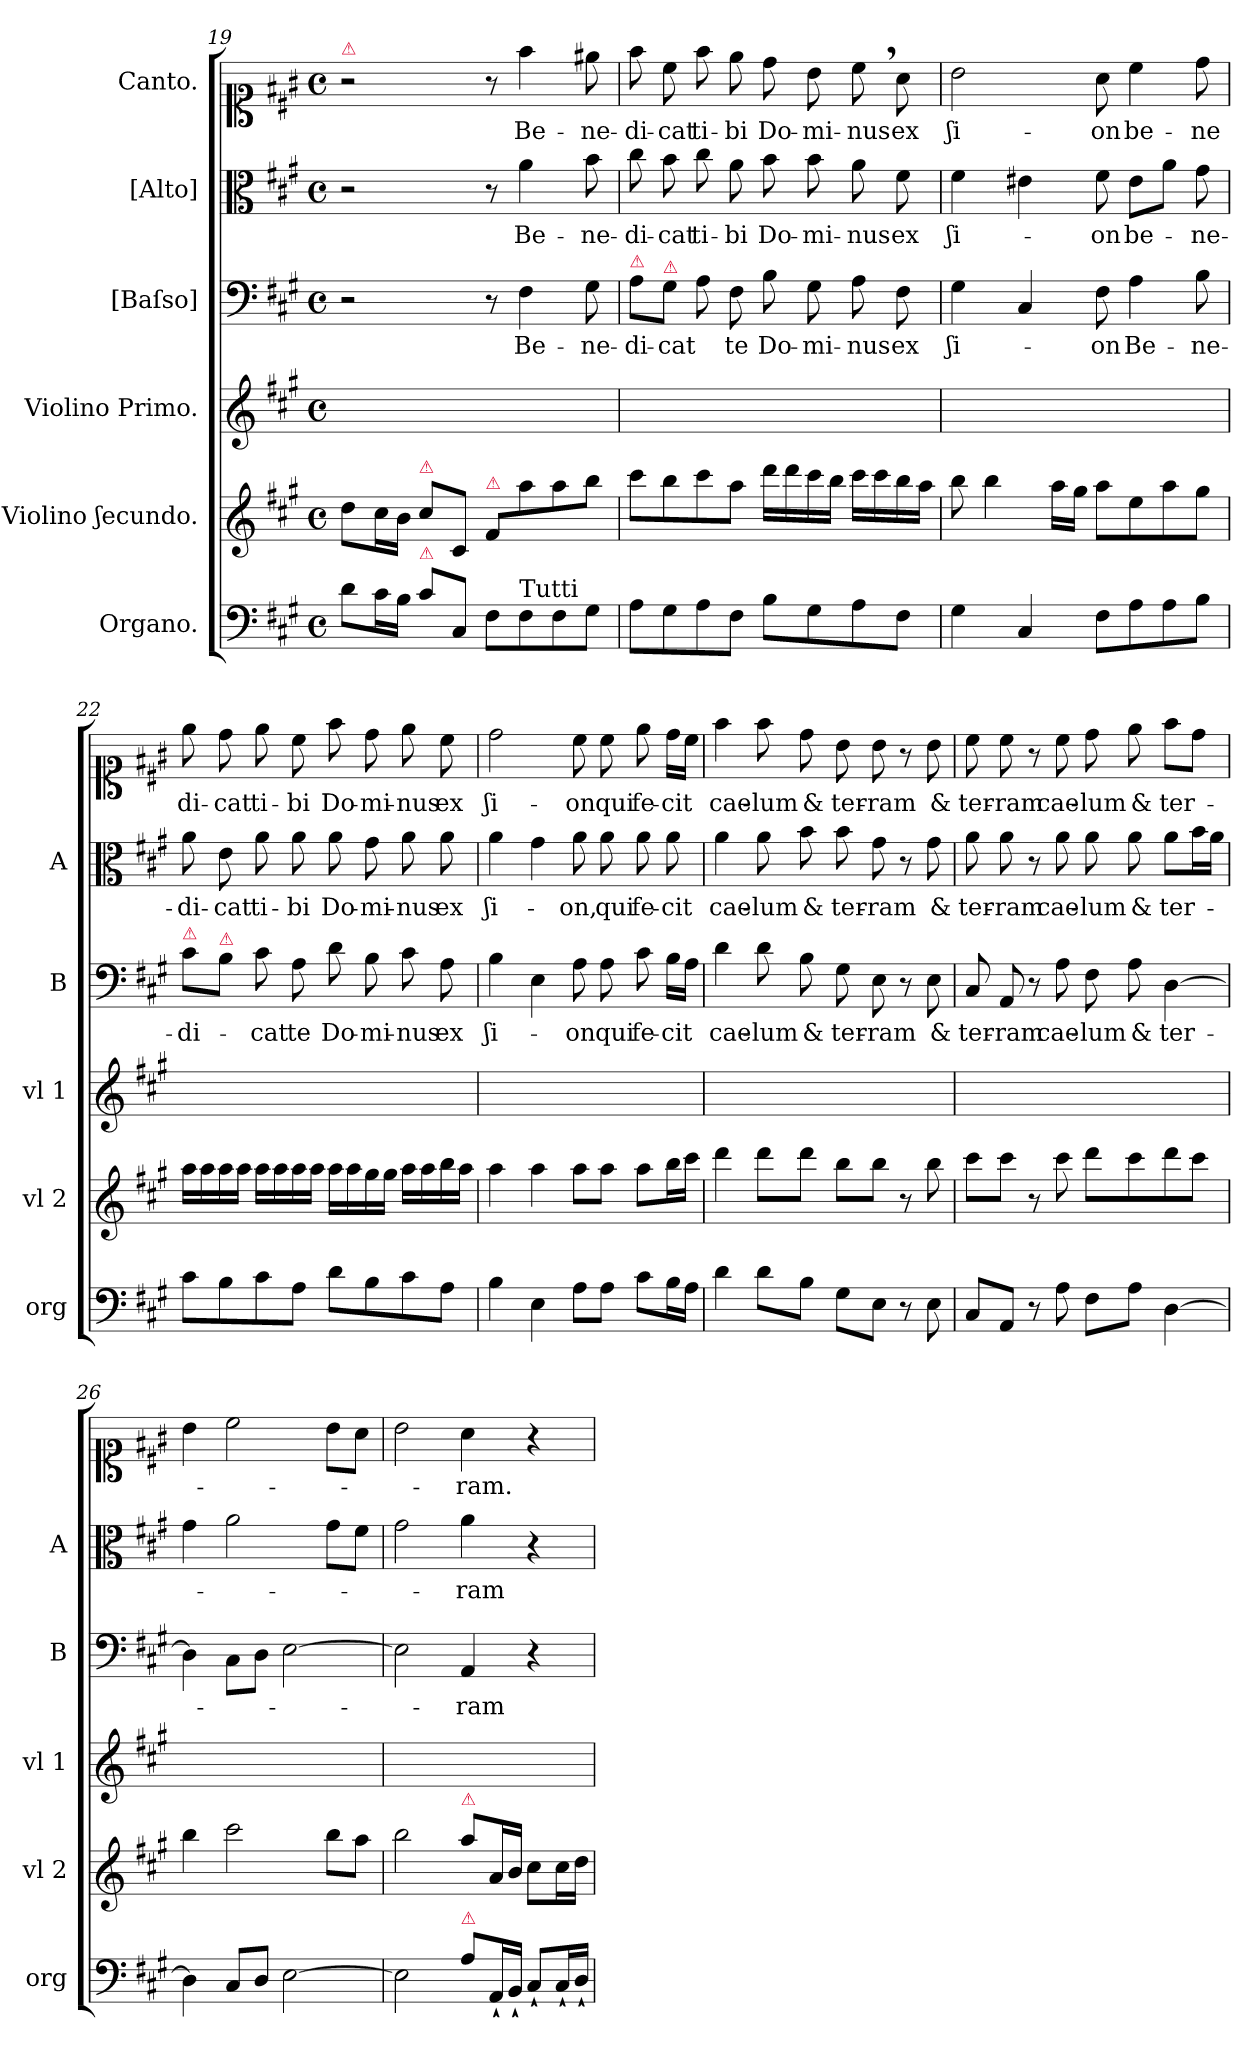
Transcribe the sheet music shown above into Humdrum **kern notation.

**kern	**kern	**kern	**kern	**text	**kern	**text	**kern	**text
*part6	*part5	*part4	*part3	*part3	*part2	*part2	*part1	*part1
*staff6	*staff5	*staff4	*staff3	*staff3	*staff2	*staff2	*staff1	*staff1
*I"Organo.	*I"Violino ʃecundo.	*I"Violino Primo.	*I"[Baſso]	*	*I"[Alto]	*	*I"Canto.	*
*I'org	*I'vl 2	*I'vl 1	*I'B	*	*I'A	*	*	*
*clefF4	*clefG2	*clefG2	*clefF4	*	*clefC3	*	*clefC1	*
*k[f#c#g#]	*k[f#c#g#]	*k[f#c#g#]	*k[f#c#g#]	*	*k[f#c#g#]	*	*k[f#c#g#]	*
*M4/4	*M4/4	*M4/4	*M4/4	*	*M4/4	*	*M4/4	*
*met(c)	*met(c)	*met(c)	*met(c)	*	*met(c)	*	*met(c)	*
=19	=19	=19	=19	=19	=19	=19	=19	=19
!	!	!	!	!	!	!	!LO:TX:a:color=crimson:t=⚠	!
8d\L	8dd\L	1ryy	2r	.	2r	.	2r	.
16c#\L	16cc#\L	.	.	.	.	.	.	.
16B\JJ	16b\JJ	.	.	.	.	.	.	.
!	!LO:TX:a:color=crimson:t=⚠	!	!	!	!	!	!	!
!LO:TX:a:color=crimson:t=⚠	!	!	!	!	!	!	!	!
8c#\L	8cc#\L	.	.	.	.	.	.	.
8C#/J	8c#/J	.	.	.	.	.	.	.
!	!LO:TX:a:color=crimson:t=⚠	!	!	!	!	!	!	!
8F#\L	8f#/L	.	8r	.	8r	.	8r	.
!LO:TX:a:t=Tutti	!	!	!	!	!	!	!	!
8F#\	8aa\	.	4F#\	Be-	4a\	Be-	4ff#\	Be-
8F#\	8aa\	.	.	.	.	.	.	.
8G#\J	8bb\J	.	8G#\	-ne-	8b\	-ne-	8ee#X\	-ne-
=20	=20	=20	=20	=20	=20	=20	=20	=20
!	!	!	!LO:TX:a:color=crimson:t=⚠	!	!	!	!	!
8A\L	8ccc#\L	1ryy	8A\L	-di-	8cc#\	-di-	8ff#\	-di-
!	!	!	!LO:TX:a:color=crimson:t=⚠	!	!	!	!	!
8G#\	8bb\	.	8G#\J	-cat	8b\	-cat	8cc#\	-cat
8A\	8ccc#\	.	8A\	.	8cc#\	ti-	8ff#\	ti-
8F#\J	8aa\J	.	8F#\	te	8a\	-bi	8ee\	-bi
8B\L	16ddd\LL	.	8B\	Do-	8b\	Do-	8dd\	Do-
.	16ddd\	.	.	.	.	.	.	.
8G#\	16ccc#\	.	8G#\	-mi-	8b\	-mi-	8b\	-mi-
.	16bb\JJ	.	.	.	.	.	.	.
8A\	16ccc#\LL	.	8A\	-nus	8a\	-nus	8cc#,\	-nus
.	16ccc#\	.	.	.	.	.	.	.
8F#\J	16bb\	.	8F#\	ex	8f#\	ex	8a\	ex
.	16aa\JJ	.	.	.	.	.	.	.
=21	=21	=21	=21	=21	=21	=21	=21	=21
4G#\	8bb\	1ryy	4G#\	ʃi-	4f#\	ʃi-	2b\	ʃi-
.	4bb\	.	.	.	.	.	.	.
4C#/	.	.	4C#/	.	4e#X\	.	.	.
.	16aa\LL	.	.	.	.	.	.	.
.	16gg#\JJ	.	.	.	.	.	.	.
8F#\L	8aa\L	.	8F#\	-on	8f#\	-on	8a\	-on
8A\	8ee\	.	4A\	Be-	8e#\L	be-	4cc#\	be-
8A\	8aa\	.	.	.	8a\J	.	.	.
8B\J	8gg#\J	.	8B\	-ne-	8g#\	-ne-	8dd\	-ne
=22	=22	=22	=22	=22	=22	=22	=22	=22
!	!	!	!LO:TX:a:color=crimson:t=⚠	!	!	!	!	!
8c#\L	16aa\LL	1ryy	8c#\L	-di-	8a\	-di-	8ee\	di-
.	16aa\	.	.	.	.	.	.	.
!	!	!	!LO:TX:a:color=crimson:t=⚠	!	!	!	!	!
8B\	16aa\	.	8B\J	.	8e\	-cat	8dd\	-cat
.	16aa\JJ	.	.	.	.	.	.	.
8c#\	16aa\LL	.	8c#\	-cat	8a\	ti-	8ee\	ti-
.	16aa\	.	.	.	.	.	.	.
8A\J	16aa\	.	8A\	te	8a\	-bi	8cc#\	-bi
.	16aa\JJ	.	.	.	.	.	.	.
8d\L	16aa\LL	.	8d\	Do-	8a\	Do-	8ff#\	Do-
.	16aa\	.	.	.	.	.	.	.
8B\	16gg#\	.	8B\	-mi-	8g#\	-mi-	8dd\	-mi-
.	16gg#\JJ	.	.	.	.	.	.	.
8c#\	16aa\LL	.	8c#\	-nus	8a\	-nus	8ee\	-nus
.	16aa\	.	.	.	.	.	.	.
8A\J	16bb\	.	8A\	ex	8a\	ex	8cc#\	ex
.	16aa\JJ	.	.	.	.	.	.	.
=23	=23	=23	=23	=23	=23	=23	=23	=23
4B\	4aa\	1ryy	4B\	ʃi-	4a\	ʃi-	2dd\	ʃi-
4E\	4aa\	.	4E\	.	4g#\	.	.	.
8A\L	8aa\L	.	8A\	-on	8a\	-on,	8cc#\	-on
8A\J	8aa\J	.	8A\	qui	8a\	qui	8cc#\	qui
8c#\L	8aa\L	.	8c#\	fe-	8a\	fe-	8ee\	fe-
16B\L	16bb\L	.	16B\LL	-cit	8a\	-cit	16dd\LL	-cit
16A\JJ	16ccc#\JJ	.	16A\JJ	.	.	.	16cc#\JJ	.
=24	=24	=24	=24	=24	=24	=24	=24	=24
4d\	4ddd\	1ryy	4d\	cae-	4a\	cae-	4ff#\	cae-
8d\L	8ddd\L	.	8d\	-lum	8a\	-lum	8ff#\	-lum
8B\J	8ddd\J	.	8B\	&	8b\	&	8dd\	&
8G#\L	8bb\L	.	8G#\	ter-	8b\	ter-	8b\	ter-
8E\J	8bb\J	.	8E\	-ram	8g#\	-ram	8b\	-ram
8r	8r	.	8r	.	8r	.	8r	.
8E\	8bb\	.	8E\	&	8g#\	&	8b\	&
=25	=25	=25	=25	=25	=25	=25	=25	=25
8C#/L	8ccc#\L	1ryy	8C#/	ter-	8a\	ter-	8cc#\	ter-
8AA/J	8ccc#\J	.	8AA/	-ram	8a\	-ram	8cc#\	-ram
8r	8r	.	8r	.	8r	.	8r	.
8A\	8ccc#\	.	8A\	cae-	8a\	cae-	8cc#\	cae-
8F#\L	8ddd\L	.	8F#\	-lum	8a\	-lum	8dd\	-lum
8A\J	8ccc#\	.	8A\	&	8a\	&	8ee\	&
[4D\	8ddd\	.	[4D\	ter-	8a\L	ter-	8ff#\L	ter-
.	8ccc#\J	.	.	.	16b\L	.	8dd\J	.
.	.	.	.	.	16a\JJ	.	.	.
=26	=26	=26	=26	=26	=26	=26	=26	=26
4D\]	4bb\	1ryy	4D\]	.	4g#\	.	4b\	.
8C#/L	2ccc#\	.	8C#\L	.	2a\	.	2cc#\	.
8D/J	.	.	8D\J	.	.	.	.	.
[2E\	.	.	[2E\	.	.	.	.	.
.	8bb\L	.	.	.	8g#\L	.	8b\L	.
.	8aa\J	.	.	.	8f#\J	.	8a\J	.
=27	=27	=27	=27	=27	=27	=27	=27	=27
2E\]	2bb\	1ryy	2E\]	.	2g#\	.	2b\	.
!	!LO:TX:a:color=crimson:t=⚠	!	!	!	!	!	!	!
!LO:TX:a:color=crimson:t=⚠	!	!	!	!	!	!	!	!
8A\L	8aa\L	.	4AA/	-ram	4a\	-ram	4a\	-ram.
16AA`/L	16a/L	.	.	.	.	.	.	.
16BB`/JJ	16b/JJ	.	.	.	.	.	.	.
8C#`/L	8cc#\L	.	4r	.	4r	.	4r	.
16C#`/L	16cc#\L	.	.	.	.	.	.	.
16D`/JJ	16dd\JJ	.	.	.	.	.	.	.
=	=	=	=	=	=	=	=	=
*-	*-	*-	*-	*-	*-	*-	*-	*-
